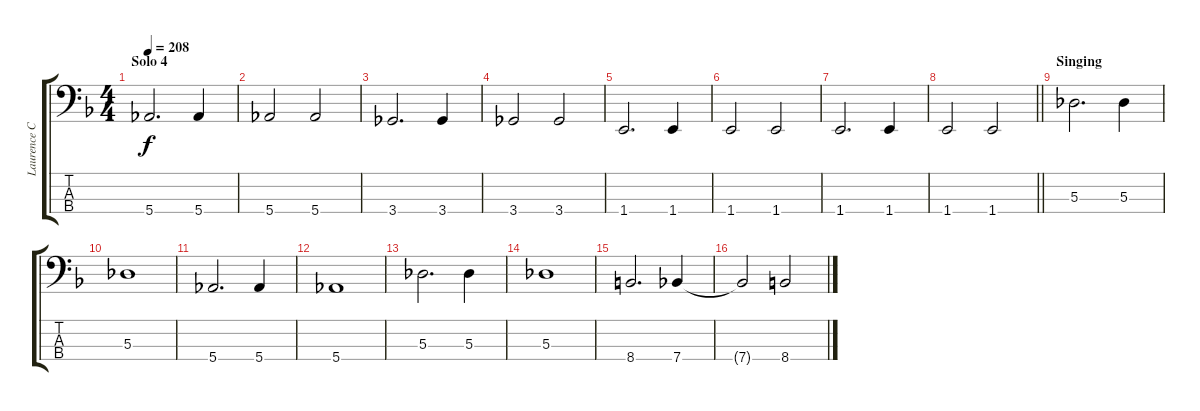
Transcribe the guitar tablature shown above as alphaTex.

\track ("Laurence Cottle" "Laurence C") {instrument electricbassfinger}
\staff {score tabs}
\tuning (Gb2 Db2 Ab1 Eb1) {hide}
\ts (4 4)
\section ("" "Solo 4")
\tempo 208
\clef f4
\ks f
5.4.2{d dy f} 5.4.4 |
5.4.2 5.4.2 |
3.4.2{d} 3.4.4 |
3.4.2 3.4.2 |
1.4.2{d} 1.4.4 |
1.4.2 1.4.2 |
1.4.2{d} 1.4.4 |
\barLineRight lightlight
1.4.2 1.4.2 |
\section ("" "Singing")
5.3.2{d} 5.3.4 |
5.3.1 |
5.4.2{d} 5.4.4 |
5.4.1 |
5.3.2{d} 5.3.4 |
5.3.1 |
8.4.2{d} 7.4.4 |
7.4{t}.2 8.4.2
